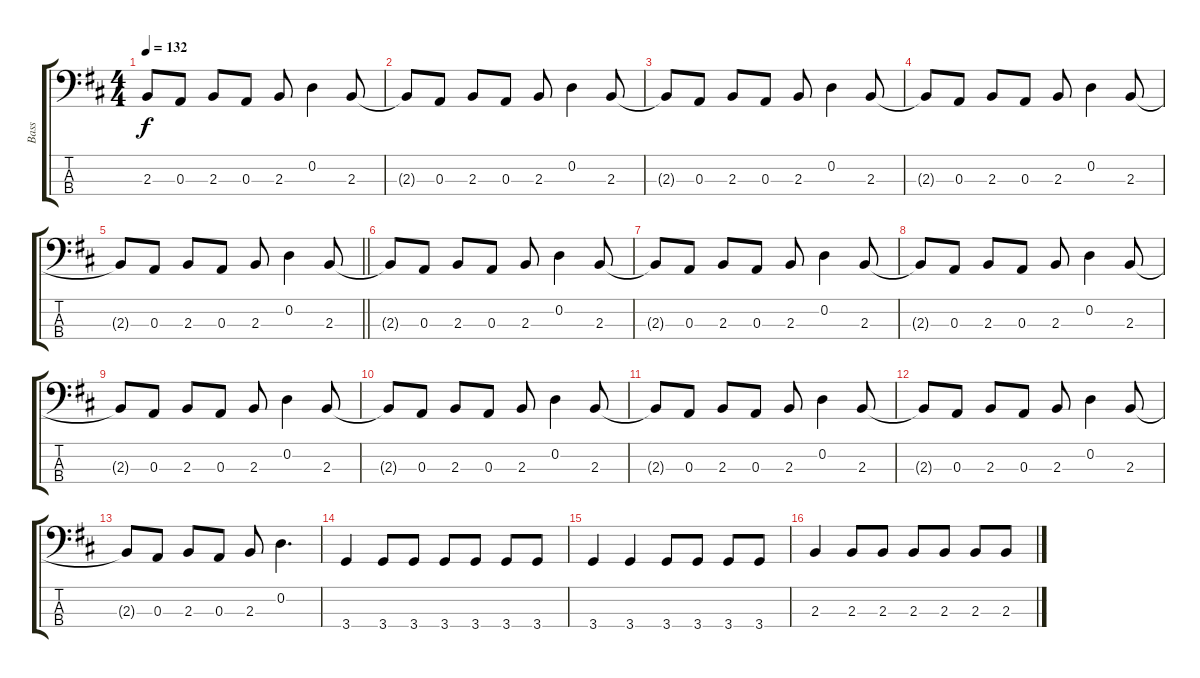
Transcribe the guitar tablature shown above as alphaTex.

\track ("Bass" "Bass") {instrument electricbassfinger}
\staff {score tabs}
\tuning (G2 D2 A1 E1) {hide}
\ts (4 4)
\tempo 132
\clef f4
\ks d
2.3{t}.8{dy f} 0.3.8 2.3.8 0.3.8 2.3.8 0.2.4 2.3.8 |
2.3{t}.8 0.3.8 2.3.8 0.3.8 2.3.8 0.2.4 2.3.8 |
2.3{t}.8 0.3.8 2.3.8 0.3.8 2.3.8 0.2.4 2.3.8 |
2.3{t}.8 0.3.8 2.3.8 0.3.8 2.3.8 0.2.4 2.3.8 |
\barLineRight lightlight
2.3{t}.8 0.3.8 2.3.8 0.3.8 2.3.8 0.2.4 2.3.8 |
2.3{t}.8 0.3.8 2.3.8 0.3.8 2.3.8 0.2.4 2.3.8 |
2.3{t}.8 0.3.8 2.3.8 0.3.8 2.3.8 0.2.4 2.3.8 |
2.3{t}.8 0.3.8 2.3.8 0.3.8 2.3.8 0.2.4 2.3.8 |
2.3{t}.8 0.3.8 2.3.8 0.3.8 2.3.8 0.2.4 2.3.8 |
2.3{t}.8 0.3.8 2.3.8 0.3.8 2.3.8 0.2.4 2.3.8 |
2.3{t}.8 0.3.8 2.3.8 0.3.8 2.3.8 0.2.4 2.3.8 |
2.3{t}.8 0.3.8 2.3.8 0.3.8 2.3.8 0.2.4 2.3.8 |
2.3{t}.8 0.3.8 2.3.8 0.3.8 2.3.8 0.2.4{d} |
3.4.4 3.4.8 3.4.8 3.4.8 3.4.8 3.4.8 3.4.8 |
3.4.4 3.4.4 3.4.8 3.4.8 3.4.8 3.4.8 |
2.3.4 2.3.8 2.3.8 2.3.8 2.3.8 2.3.8 2.3.8
